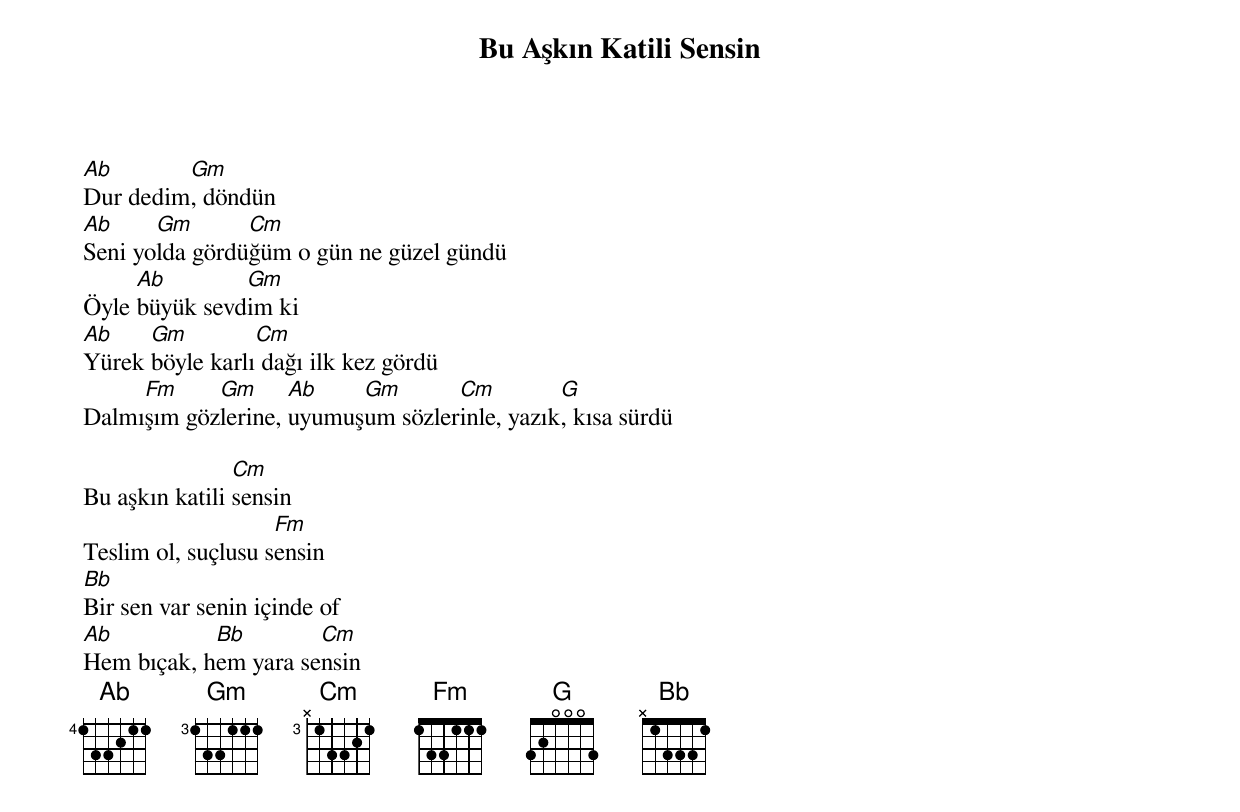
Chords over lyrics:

{title: Bu Aşkın Katili Sensin}
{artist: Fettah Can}

Ab       Gm
Dur dedim, döndün
Ab     Gm       Cm
Seni yolda gördüğüm o gün ne güzel gündü
     Ab        Gm
Öyle büyük sevdim ki
Ab    Gm         Cm
Yürek böyle karlı dağı ilk kez gördü
     Fm     Gm      Ab    Gm       Cm         G
Dalmışım gözlerine, uyumuşum sözlerinle, yazık, kısa sürdü

                Cm
Bu aşkın katili sensin
                    Fm
Teslim ol, suçlusu sensin
Bb
Bir sen var senin içinde of
Ab          Bb        Cm
Hem bıçak, hem yara sensin
